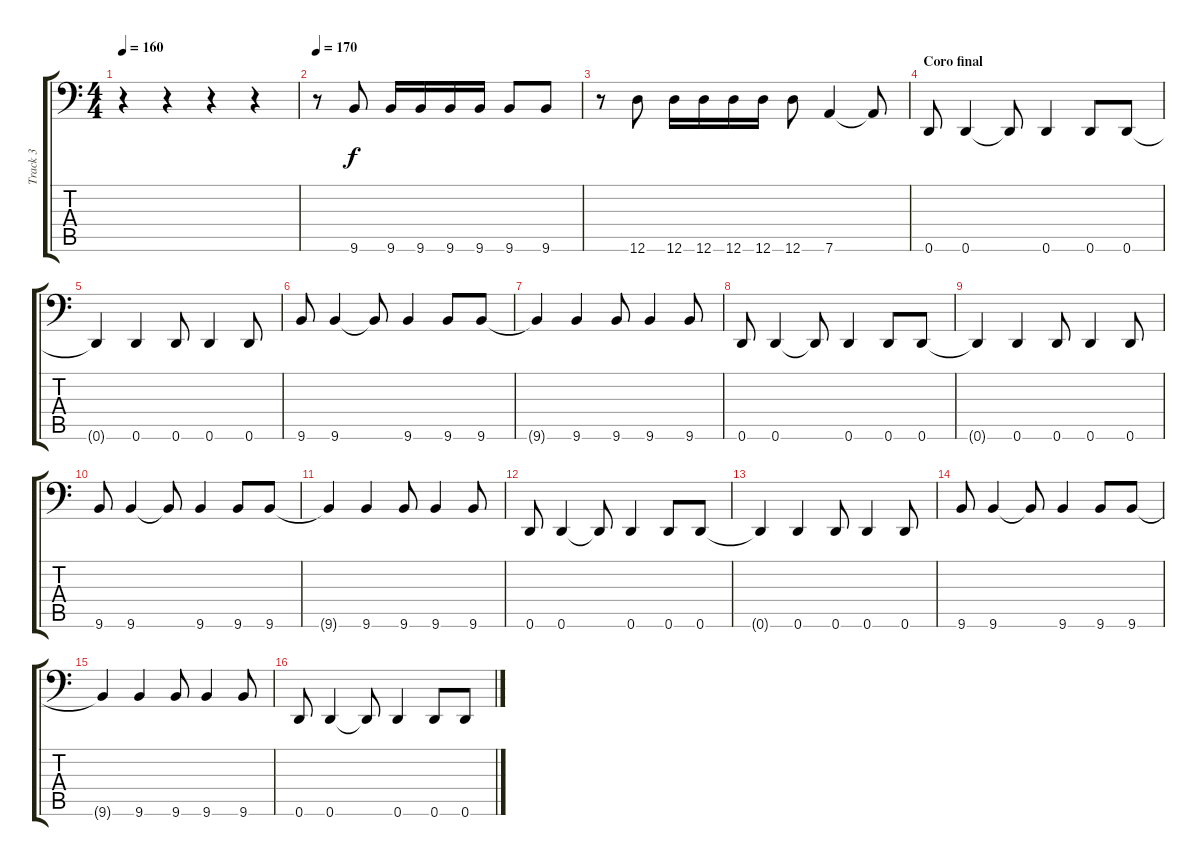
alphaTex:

\track ("Track 3" "Track 3") {instrument electricbassfinger}
\staff {score tabs}
\tuning (E3 B2 G2 D2 A1 D1) {hide}
\ts (4 4)
\tempo 160
\clef f4
\ks c
r.4{dy f} r.4 r.4 r.4 |
\tempo 170
r.8 9.6.8 9.6.16 9.6.16 9.6.16 9.6.16 9.6.8 9.6.8 |
r.8 12.6.8 12.6.16 12.6.16 12.6.16 12.6.16 12.6.8 7.6.4 7.6{t}.8 |
\section ("" "Coro final")
0.6.8 0.6.4 0.6{t}.8 0.6.4 0.6.8 0.6.8 |
0.6{t}.4 0.6.4 0.6.8 0.6.4 0.6.8 |
9.6.8 9.6.4 9.6{t}.8 9.6.4 9.6.8 9.6.8 |
9.6{t}.4 9.6.4 9.6.8 9.6.4 9.6.8 |
0.6.8 0.6.4 0.6{t}.8 0.6.4 0.6.8 0.6.8 |
0.6{t}.4 0.6.4 0.6.8 0.6.4 0.6.8 |
9.6.8 9.6.4 9.6{t}.8 9.6.4 9.6.8 9.6.8 |
9.6{t}.4 9.6.4 9.6.8 9.6.4 9.6.8 |
0.6.8 0.6.4 0.6{t}.8 0.6.4 0.6.8 0.6.8 |
0.6{t}.4 0.6.4 0.6.8 0.6.4 0.6.8 |
9.6.8 9.6.4 9.6{t}.8 9.6.4 9.6.8 9.6.8 |
9.6{t}.4 9.6.4 9.6.8 9.6.4 9.6.8 |
0.6.8 0.6.4 0.6{t}.8 0.6.4 0.6.8 0.6.8
